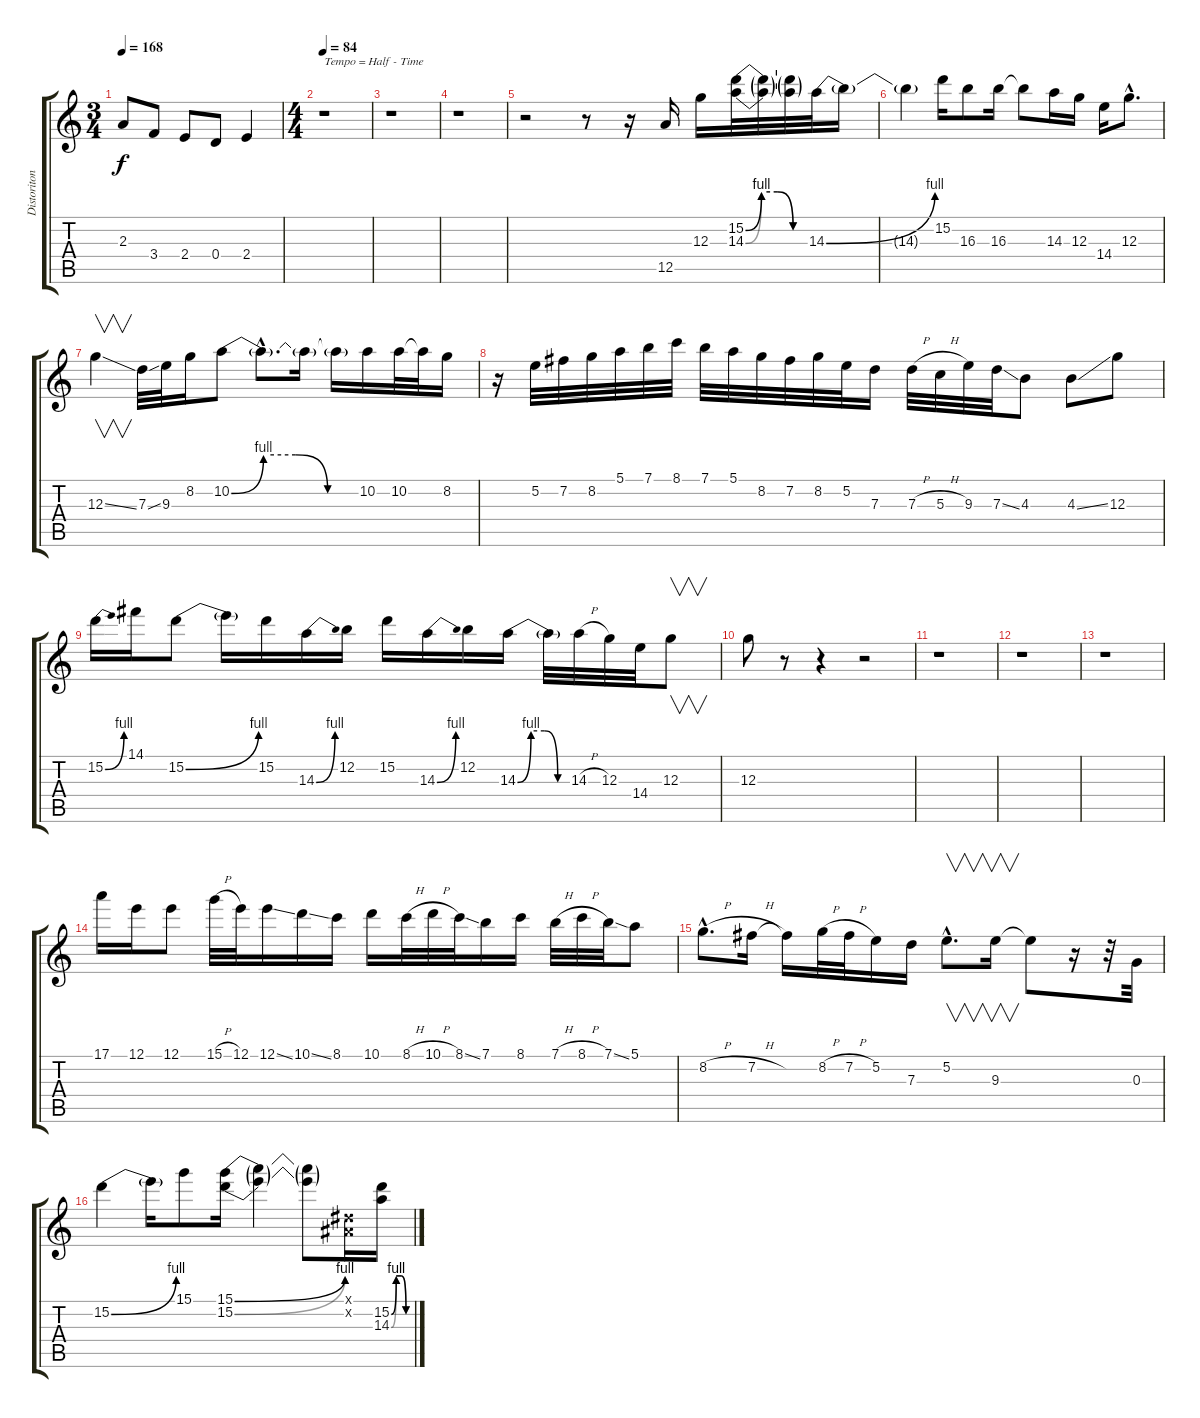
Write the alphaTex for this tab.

\track ("Distoriton" "Distoriton") {instrument distortionguitar}
\staff {score tabs}
\tuning (E4 B3 G3 D3 A2 E2) {hide}
\ts (3 4)
\tempo 168
\clef g2
\ks c
2.3.8{dy f} 3.4.8 2.4.8 0.4.8 2.4.4 |
\ts (4 4)
\tempo 84
r.1{txt "Tempo = Half - Time"} |
r.1 |
r.1 |
r.2 r.8 r.16 12.5.16 12.3.16 (15.2{be (custom 0 0 15 4 30 4 45 0 60 0)} 14.3{be (custom 0 0 15 4 30 4 45 0 60 0)}).32 (15.2{t} 14.3{t}).32 (15.2{t} 14.3{t}).32 14.3{be (bend 0 0 60 4)}.32 14.3{t}.16 |
14.3{t}.4 15.2.16 16.3.8 16.3.16 16.3{t}.8 14.3.16 12.3.16 14.4.16 12.3{hac}.8{d} |
12.3{ss}.4{v} 7.3{ss}.32 9.3.32 8.2.16 10.2{be (custom 0 0 15 4 30 4 45 0 60 0)}.8 10.2{hac t}.8{d} 10.2{t}.16 10.2{t}.16 10.2.16 10.2.32 10.2{t}.32 8.2.16 |
r.16 5.2.32 7.2.32 8.2.32 5.1.32 7.1.32 8.1.32 7.1.32 5.1.32 8.2.32 7.2.32 8.2.32 5.2.32 7.3.16 7.3{h}.32 5.3{h}.32 9.3.32 7.3{ss}.32 4.3.8 4.3{ss}.8 12.3.8 |
15.2{be (bend 0 0 60 4)}.16 14.1.16 15.2{be (bend 0 0 60 4)}.8 15.2{t}.16 15.2.16 14.3{be (bend 0 0 60 4)}.16 12.2.16 15.2.16 14.3{be (bend 0 0 60 4)}.16 12.2.16 14.3{be (custom 0 0 15 4 30 4 45 0 60 0)}.16 14.3{t}.32 14.3{h}.32 12.3.32 14.4.32 12.3.8{v} |
12.3.8 r.8 r.4 r.2 |
r.1 |
r.1 |
r.1 |
17.1.16 12.1.16 12.1.8 15.1{h}.32 12.1.32 12.1{ss}.16 10.1{ss}.16 8.1.16 10.1.16 8.1{h}.32 10.1{h}.32 8.1{ss}.32 7.1.16 8.1.16 7.1{h}.32 8.1{h}.32 7.1{ss}.32 5.1.8 |
8.2{h hac}.8{d} 7.2{h}.16 7.2{t}.16 8.2{h}.32 7.2{h}.32 5.2.16 7.3.16 5.2{hac}.8{v d} 9.3.16{v} 9.3{t}.8 r.16 r.32 0.3.32 |
15.2{be (bend 0 0 60 4)}.4 15.2{t}.16 15.1.8 (15.1{be (bend 0 0 60 4)} 15.2{be (bend 0 0 60 4)}).16 (15.1{t} 15.2{t}).4 (15.1{t} 15.2{t}).8 (-1.1{x} -1.2{x}).16 (15.2{be (custom 0 0 15 4 30 4 45 0 60 0)} 14.3{be (custom 0 0 15 4 30 4 45 0 60 0)}).16
